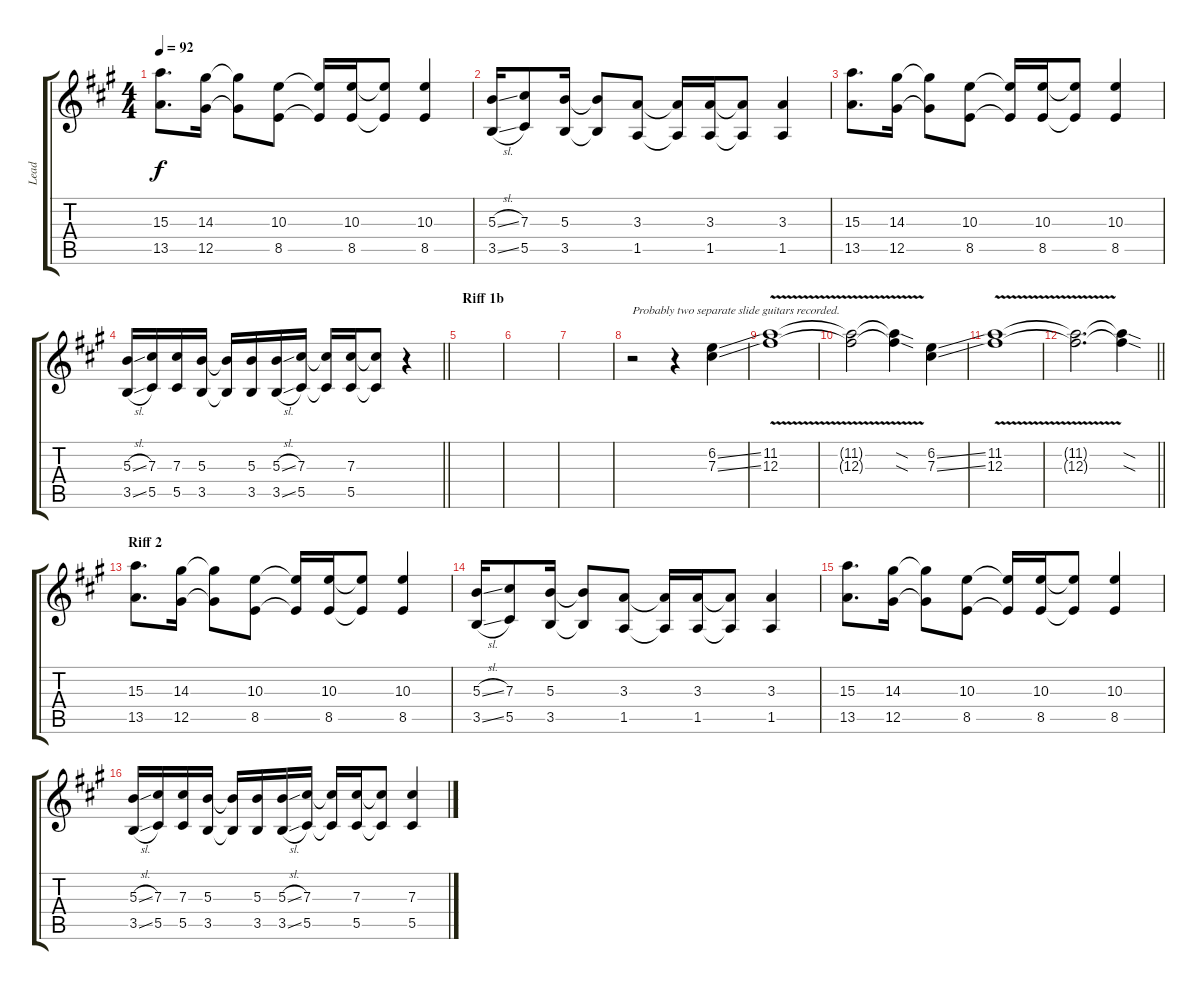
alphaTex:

\track ("Lead" "Lead") {instrument overdrivenguitar}
\staff {score tabs}
\tuning (Eb4 Bb3 Gb3 Db3 Ab2 Db2) {hide}
\ts (4 4)
\tempo 92
\clef g2
\ks a
(15.3 13.5).8{d dy f} (14.3 12.5).16 (14.3{t} 12.5{t}).8 (10.3 8.5).8 (10.3{t} 8.5{t}).16 (10.3 8.5).16 (10.3{t} 8.5{t}).8 (10.3 8.5).4 |
(5.3{sl} 3.5{sl}).16 (7.3 5.5).8 (5.3 3.5).16 (5.3{t} 3.5{t}).8 (3.3 1.5).8 (3.3{t} 1.5{t}).16 (3.3 1.5).16 (3.3{t} 1.5{t}).8 (3.3 1.5).4 |
(15.3 13.5).8{d} (14.3 12.5).16 (14.3{t} 12.5{t}).8 (10.3 8.5).8 (10.3{t} 8.5{t}).16 (10.3 8.5).16 (10.3{t} 8.5{t}).8 (10.3 8.5).4 |
\barLineRight lightlight
(5.3{sl} 3.5{sl}).16 (7.3 5.5).16 (7.3 5.5).16 (5.3 3.5).16 (5.3{t} 3.5{t}).16 (5.3 3.5).16 (5.3{sl} 3.5{sl}).16 (7.3 5.5).16 (7.3{t} 5.5{t}).16 (7.3 5.5).16 (7.3{t} 5.5{t}).8 r.4 |
\section ("" "Riff 1b")
|
|
|
r.2{txt "Probably two separate slide guitars recorded." volume 12} r.4 (6.2{ss} 7.3{ss}).4 |
(11.2{v} 12.3{v}).1 |
(11.2{v t} 12.3{v t}).2 (11.2{sod t} 12.3{sod t}).4 (6.2{ss} 7.3{ss}).4 |
(11.2{v} 12.3{v}).1 |
\barLineRight lightlight
(11.2{t} 12.3{t}).2{d} (11.2{sod t} 12.3{sod t}).4 |
\section ("" "Riff 2")
(15.3 13.5).8{d volume 16} (14.3 12.5).16 (14.3{t} 12.5{t}).8 (10.3 8.5).8 (10.3{t} 8.5{t}).16 (10.3 8.5).16 (10.3{t} 8.5{t}).8 (10.3 8.5).4 |
(5.3{sl} 3.5{sl}).16 (7.3 5.5).8 (5.3 3.5).16 (5.3{t} 3.5{t}).8 (3.3 1.5).8 (3.3{t} 1.5{t}).16 (3.3 1.5).16 (3.3{t} 1.5{t}).8 (3.3 1.5).4 |
(15.3 13.5).8{d} (14.3 12.5).16 (14.3{t} 12.5{t}).8 (10.3 8.5).8 (10.3{t} 8.5{t}).16 (10.3 8.5).16 (10.3{t} 8.5{t}).8 (10.3 8.5).4 |
(5.3{sl} 3.5{sl}).16 (7.3 5.5).16 (7.3 5.5).16 (5.3 3.5).16 (5.3{t} 3.5{t}).16 (5.3 3.5).16 (5.3{sl} 3.5{sl}).16 (7.3 5.5).16 (7.3{t} 5.5{t}).16 (7.3 5.5).16 (7.3{t} 5.5{t}).8 (7.3 5.5).4
